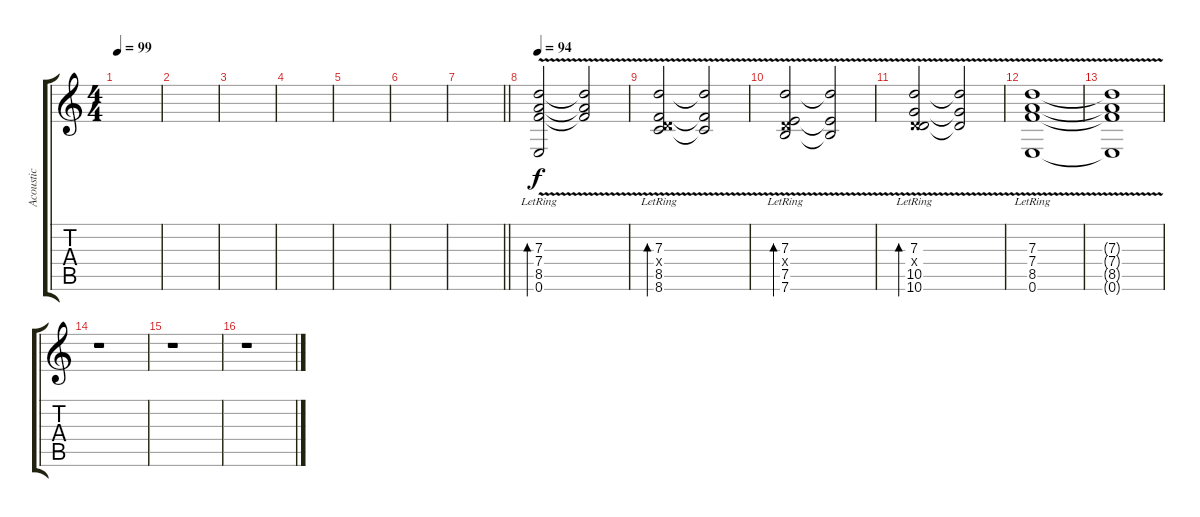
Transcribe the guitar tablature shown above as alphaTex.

\track ("Acoustic" "Acoustic") {instrument acousticguitarsteel}
\staff {score tabs}
\tuning (E4 B3 G3 D3 A2 E2) {hide}
\ts (4 4)
\tempo 99
\clef g2
\ks c
|
|
|
|
|
|
\barLineRight lightlight
|
\tempo 94
(7.3{v lr} 7.4{v lr} 8.5{v lr} 0.6{v lr}).2{bd 60} (7.3{t} 7.4{t} 8.5{t}).2 |
(7.3{v lr} 0.4{v x} 8.5{v lr} 8.6{v lr}).2{bd 60} (7.3{t} 8.5{t} 8.6{t}).2 |
(7.3{v lr} 0.4{v x} 7.5{v lr} 7.6{v lr}).2{bd 60} (7.3{t} 7.5{t} 7.6{t}).2 |
(7.3{v lr} 0.4{v x} 10.5{v lr} 10.6{v lr}).2{bd 60} (7.3{t} 10.5{t} 10.6{t}).2 |
(7.3{v lr} 7.4{v lr} 8.5{v lr} 0.6{v lr}).1 |
(7.3{t} 7.4{t} 8.5{t} 0.6{t}).1 |
r.1 |
r.1 |
r.1
